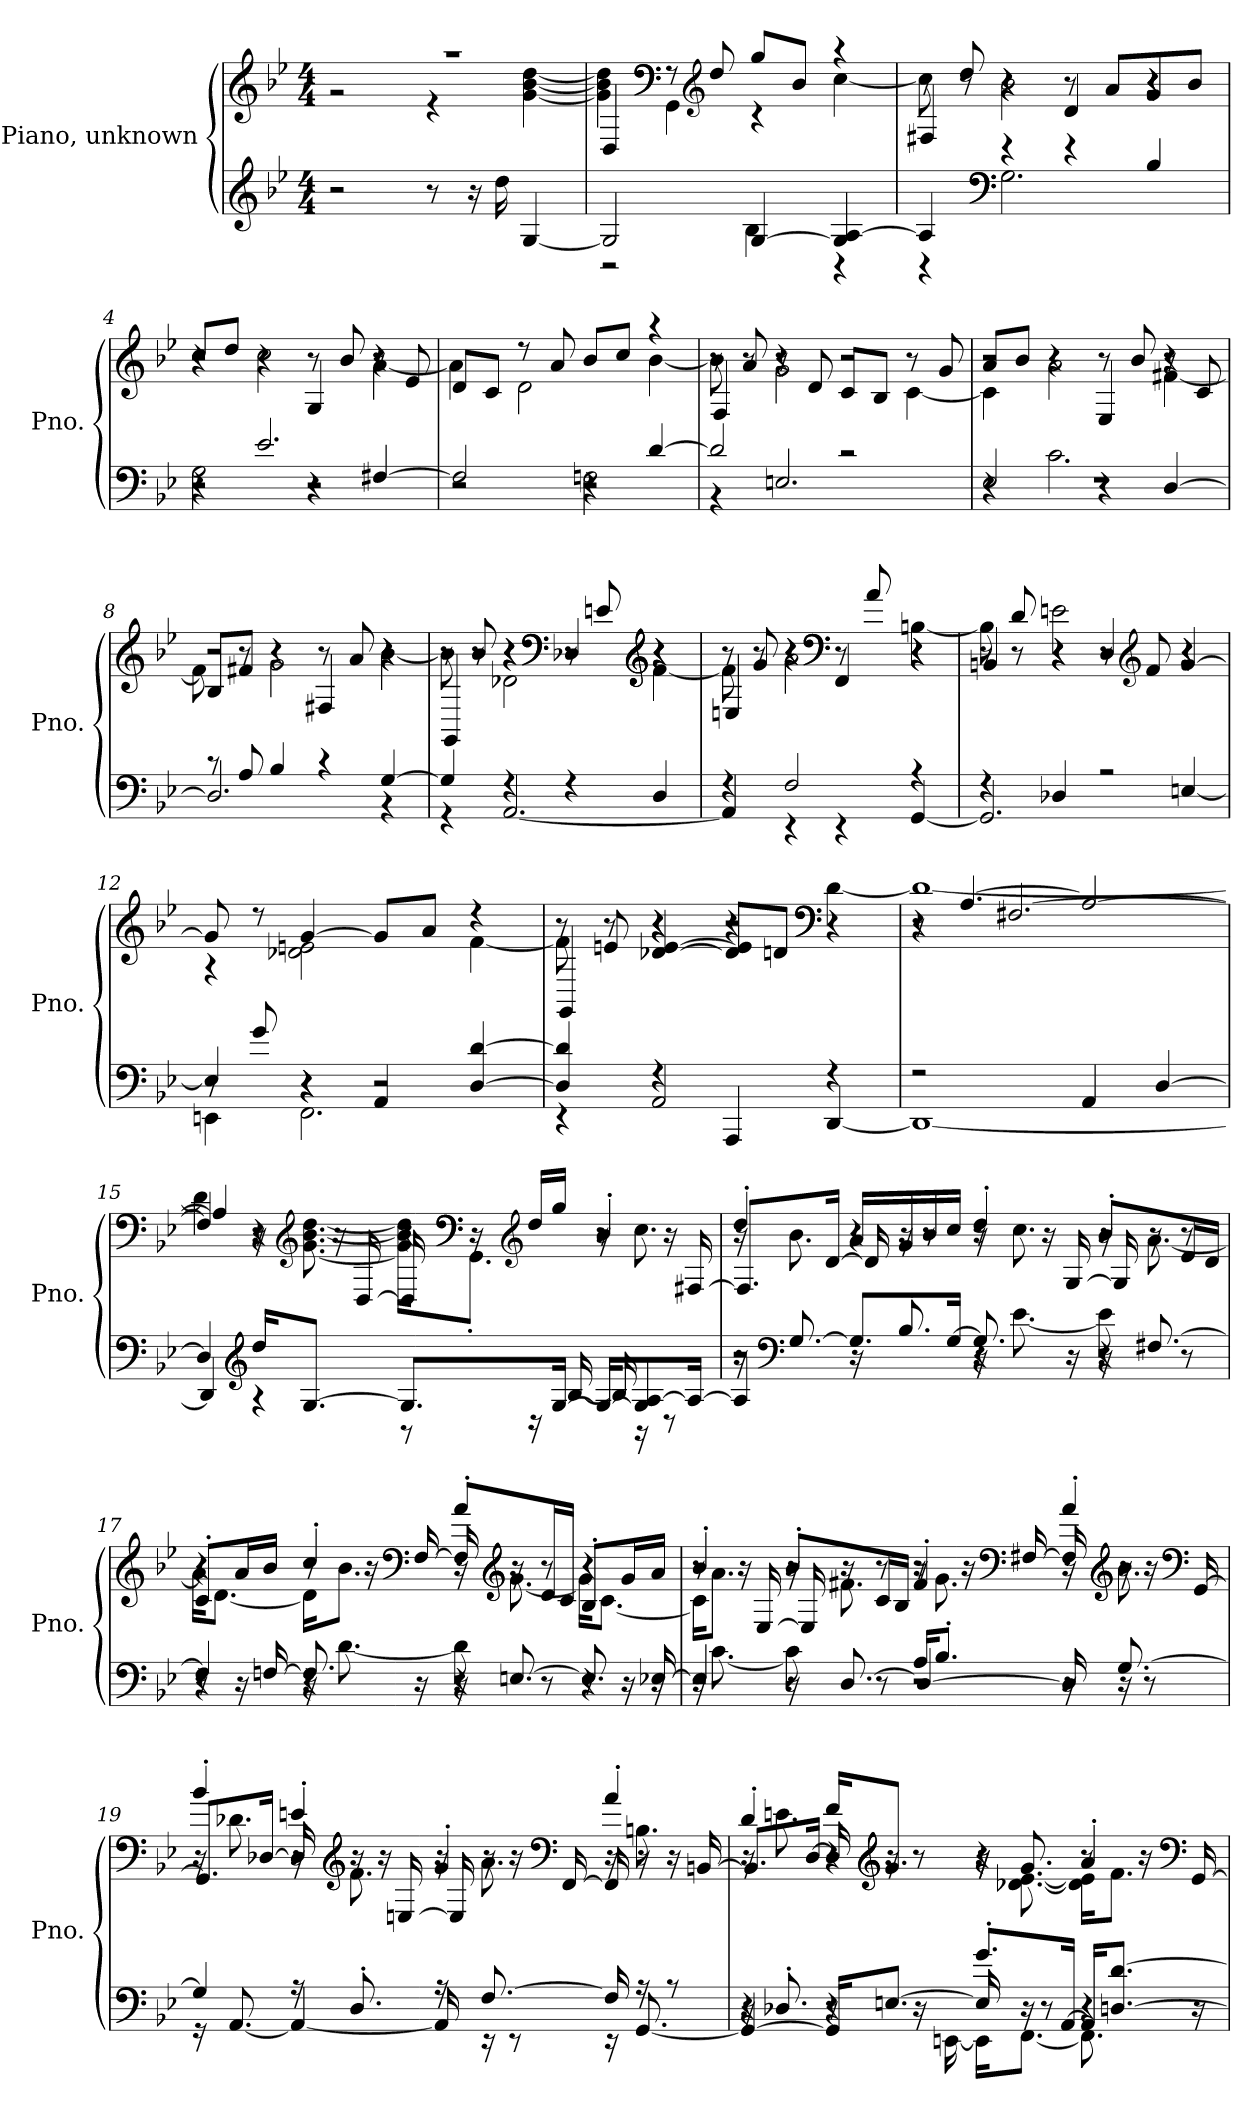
**kern	**kern
*part1	*part1
*staff2	*staff1
*I"Piano, unknown	*
*I'Pno.	*
*clefG2	*clefG2
*k[b-e-]	*k[b-e-]
*M4/4	*M4/4
*MM120	*MM120
=1	=1
*	*^
2r	1r	2r
8r	.	4r
16r	.	.
16dd\	.	.
[4G/	.	[4g\ [4b-\ [4dd\
=2	=2	=2
*^	*	*
2G/]	2r	4D/	4g\] 4b-\] 4dd\]
*	*	*clefF4	*
.	.	8r	4GG\
*	*	*clefG2	*
.	.	8dd/	.
[4G/	4B-\	8gg/L	4r
.	.	8b-/J	.
4G/] [4A/	4r	4r	[4cc\
=3	=3	=3	=3
*	*	*	*^
4A/]	4r	8r	8cc\]	4F#X/
.	.	8dd/	8r	.
*clefF4	*	*	*	*
4r	2.G\	4r	2b-\	4r
4r	.	8r	.	4d/
.	.	8a/L	.	.
4B-/	.	8g/	4r	4r
.	.	8b-/J	.	.
=4	=4	=4	=4	=4
*	*^	*	*	*
4r	2G\	2r	8cc/L	4r	2r
.	.	.	8dd/J	.	.
2.e-/	.	.	4r	2cc\	.
.	2r	4r	8r	.	4G/
.	.	.	8b-/	.	.
.	.	[4F#X/	8r	[4a\	4r
.	.	.	8e-/	.	.
*	*	*	*	*v	*v
!!LO:LB:g=z
=5	=5	=5	=5	=5
2r	2r	2F#/]	8d/L	4a\]
.	.	.	8c/J	.
.	.	.	8r	2d\
.	.	.	8a/	.
4r	2Fn\	2r	8b-/L	.
.	.	.	8cc/J	.
[4d/	.	.	4r	[4b-\
*	*v	*v	*	*
=6	=6	=6	=6
*	*	*	*^
2d/]	4r	8r	8b-\]	4F/
.	.	8a/	8r	.
.	2.En/	8r	2g\	4r
.	.	8d/	.	.
2r	.	8c/L	.	2r
.	.	8B-/J	.	.
.	.	8r	[4c\	.
.	.	8g/	.	.
=7	=7	=7	=7	=7
*	*^	*	*	*
1r	4r	2E-/	8a/L	4c\]	2r
.	.	.	8b-/J	.	.
.	2.c\	.	4r	2a\	.
.	.	4r	8r	.	4E-/
.	.	.	8b-/	.	.
.	.	[4D/	8r	[4f#X\	4r
.	.	.	8c/	.	.
*	*v	*v	*	*	*
=8	=8	=8	=8	=8
8r	2.D/]	8B-/L	8f#\]	2r
8A/	.	8f#X/J	8r	.
4B-/	.	4r	2g\	.
4r	.	8r	.	4F#X/
.	.	8a/	.	.
[4G/	4r	4r	[4b-\	4r
!!LO:LB:g=z	!!	!!
=9	=9	=9	=9	=9
4G/]	4r	8r	8b-\]	4GG/
.	.	8b-/	8r	.
4r	[2.AA/	4r	2d-X\	4r
*	*	*clefF4	*	*
4r	.	8r	.	4D-X/
.	.	8en/	.	.
*	*	*clefG2	*	*
4D/	.	4r	[4f\	4r
=10	=10	=10	=10	=10
4r	4AA/]	8r	8f\]	4En/
.	.	8g/	8r	.
2F/	4r	4r	2a\	4r
*	*	*clefF4	*	*
.	4r	8r	.	4FF/
.	.	8a/	.	.
4r	[4GG/	4r	[4Bn\	4r
=11	=11	=11	=11	=11
4r	2.GG/]	8r	8B\]	4BBn/
.	.	8d/	8r	.
4D-X/	.	4r	2en\	4r
2r	.	8r	.	4D/
*	*	*clefG2	*	*
.	.	8f/	.	.
.	[4En/	[4g/	4r	4r
*	*	*	*v	*v
!!LO:LB:g=z
=12	=12	=12	=12
*	*^	*	*
8r	4EEn\	4E/]	8g/]	4r
8g/	.	.	8r	.
4r	2.FF\	4r	[4g/	2d-X\ 2en\
4AA/	.	2r	8g/L]	.
.	.	.	8a/J	.
[4D/ [4d/	.	.	4r	[4f\
*	*v	*v	*	*
=13	=13	=13	=13
*	*	*	*^
4D/] 4d/]	4r	8r	8f\]	4GG/
.	.	8en/	8r	.
4r	2AA/	[4d-X/ [4e/	4r	4r
4AAA/	.	8d-/] 8e/]L	4r	2r
.	.	8dn/J	.	.
*	*	*clefF4	*	*
4r	[4DD/	4r	[4d\	.
=14	=14	=14	=14	=14
2r	1DD_	4r	1d_	8r
.	.	.	.	[4.A/
.	.	[2.F#X/	.	.
4AA/	.	.	.	2A/_
[4D/	.	.	.	.
!!LO:LB:g=z	!!	!!
=15	=15	=15	=15	=15
4D/]	4DD/]	4F#/]	4d\]	4A/]
*clefG2	*	*	*	*
16dd/KL	4r	8r	16r	4r
*	*	*clefG2	*	*
[8.G/J	.	.	[8.g\ [8.b-\ [8.dd\	.
.	.	16r	.	.
.	.	[16D/	.	.
8.G/L]	8r	16D/]	16g\] 16b-\] 16dd\]KL	4r
*	*	*clefF4	*	*
.	.	16r	8.GG'\J	.
*	*	*clefG2	*	*
.	16r	16dd/LL	.	.
[16G/Jk	[16B-/	16gg/JJ	.	.
16G/KL_	16B-/]	4b-'/	16r	8r
8G/] [8A/	16r	.	8.cc\	.
.	8r	.	.	16r
16A/Jk_	.	.	.	[16F#X/
!!LO:LB:g=z	!!	!!
=16	=16	=16	=16	=16
*	*^	*	*	*
4A/]	2r	16r	4dd'/	16r	8.F#/L]
*clefF4	*	*	*	*	*
.	.	[8.G/	.	8.b-\	.
.	.	.	.	.	[16d/Jk
16r	.	8.G/L]	16a/LL	4r	16d/]
8.B-'/	.	.	16g/	.	16r
.	.	.	16b-/	.	8r
.	.	[16G/Jk	16cc/JJ	.	.
4r	16r	8.G/]	4dd'/	16r	8r
.	[8.e-\	.	.	8.cc\	.
.	.	.	.	.	16r
.	.	16r	.	.	[16G/
16r	8e-\]	4r	8b-'/L	16r	16G/]
[8.F#X/	.	.	.	[8.a\	16r
.	8r	.	16e-/L	.	8r
.	.	.	16d/JJ	.	.
!!LO:PB:g=z	!!	!!
=17	=17	=17	=17	=17	=17
4F#/]	4r	8r	8c'/L	16a\KL]	4r
.	.	.	.	[8.d\J	.
.	.	16r	16a/L	.	.
.	.	[16Fn/	16b-/JJ	.	.
4r	16r	8.F/]	4cc'/	16d\KL]	8r
.	[8.d\	.	.	8.b-\J	.
.	.	.	.	.	16r
*	*	*	*clefF4	*	*
.	.	16r	.	.	[16F/
16r	8d\]	4r	8a'/L	16r	16F/]
*	*	*	*clefG2	*	*
[8.En/	.	.	.	[8.g\	16r
.	8r	.	16d/L	.	8r
.	.	.	16c/JJ	.	.
8.E/]	4r	8r	8B-'/L	16g\KL]	4r
.	.	.	.	[8.c\J	.
.	.	16r	16g/L	.	.
16r	.	[16E-X/	16a/JJ	.	.
!!LO:LB:g=z	!!	!!
=18	=18	=18	=18	=18	=18
2r	16r	4E-/]	4b-'/	16c\KL]	8r
.	[8.c\	.	.	8.a\J	.
.	.	.	.	.	16r
.	.	.	.	.	[16E-/
.	8c\]	16r	8b-'/L	16r	16E-/]
.	.	[8.D/	.	8.f#X\	16r
.	8r	.	16c/L	.	8r
.	.	.	16B-/JJ	.	.
16A/KL	2r	4D/_	4f#'/	16r	8r
8.B-'/J	.	.	.	8.g\	.
.	.	.	.	.	16r
*	*	*	*clefF4	*	*
.	.	.	.	.	[16F#X/
16r	.	16D/]	4a'/	16r	16F#/]
*	*	*	*clefG2	*	*
[8.G/	.	16r	.	8.b-\	16r
.	.	8r	.	.	16r
*	*	*	*clefF4	*	*
.	.	.	.	.	[16GG/
*	*v	*v	*	*	*
!!LO:LB:g=z	!!	!!
=19	=19	=19	=19	=19
4G/]	16r	4b-'/	16r	8.GG/L]
.	[8.AA/	.	8.d-X\	.
.	.	.	.	[16D-X/Jk
16r	4AA/_	4en'/	16r	16D-/]
*	*	*clefG2	*	*
8.D'/	.	.	8.f\	16r
.	.	.	.	16r
.	.	.	.	[16En/
16r	16AA/]	4g'/	16r	16E/]
[8.F/	16r	.	8.a\	16r
.	8r	.	.	16r
*	*	*clefF4	*	*
.	.	.	.	[16FF/
16F/]	16r	4a'/	16r	16FF/]
16r	[8.GG/	.	8.Bn\	16r
8r	.	.	.	16r
.	.	.	.	[16BBn/
!!LO:LB:g=z	!!	!!
=20	=20	=20	=20	=20
*	*^	*	*	*
16r	4r	4GG/_	4d'/	16r	8.BB/L]
8.D-X'/	.	.	.	8.en\	.
.	.	.	.	.	[16D/Jk
4r	8r	16GG/KL]	16f/KL	4r	16D/]
*	*	*	*clefG2	*	*
.	.	[8.En/J	8.g/J	.	16r
.	16r	.	.	.	8r
.	[16EEn\	.	.	.	.
8.g'/L	16EE\KL]	16E/]	16r	16r	4r
.	[8.FF\J	16r	8.g/	[8.d-X\ [8.e\	.
.	.	8r	.	.	.
[16AA/Jk	.	.	.	.	.
16AA/KL]	8.FF\]	4r	4a'/	16d-\] 16e\]KL	8r
[8.Dn/ [8.d/J	.	.	.	8.f\J	.
.	.	.	.	.	16r
*	*	*	*clefF4	*	*
.	16r	.	.	.	[16GG/
*v	*v	*v	*	*	*
*	*v	*v	*v
=	=
*-	*-
